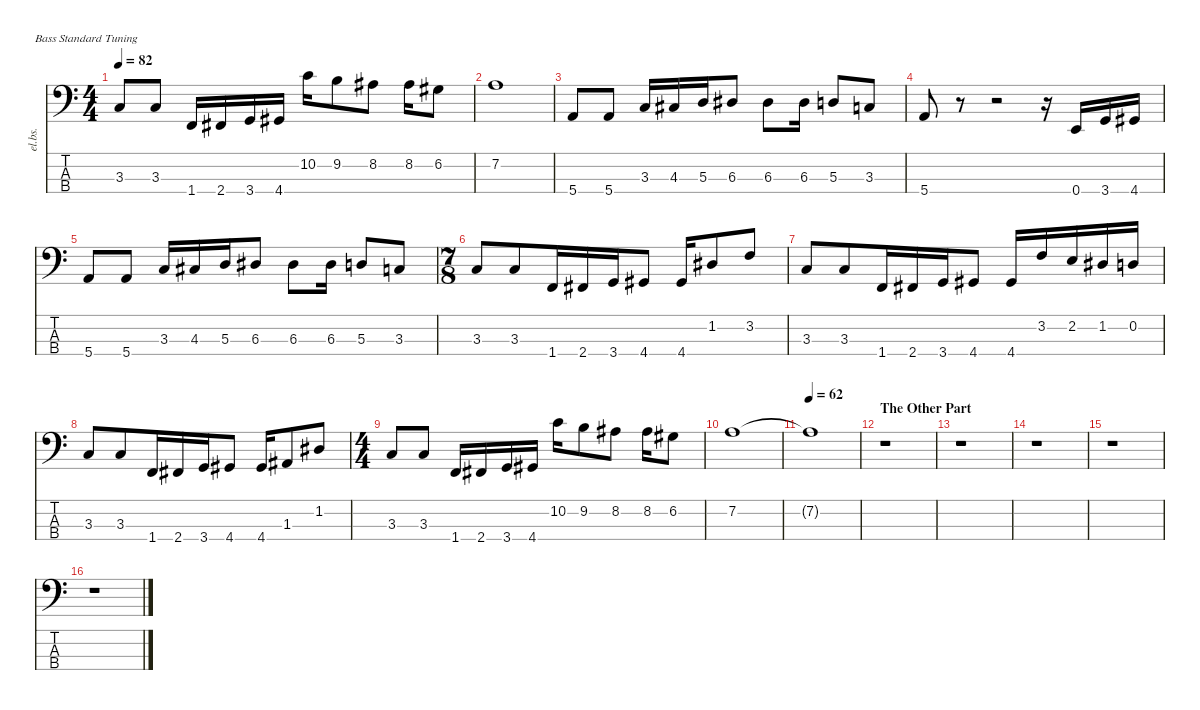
\defaultSystemsLayout 4
\hideDynamics
\bracketExtendMode nobrackets
\track ("Bass (colin)" "el.bs.") {instrument electricbassfinger}
\staff {score tabs}
\tuning (G2 D2 A1 E1)
\ts (4 4)
\tempo 82
\clef f4
\ks c
3.3.8{dy f} 3.3.8 1.4.16 2.4{acc #}.16 3.4.16 4.4{acc #}.16 10.2.16 9.2.8 8.2{acc #}.8 8.2{acc #}.16 6.2{acc #}.8 |
7.2.1 |
5.4.8 5.4.8 3.3.16 4.3{acc #}.16 5.3.16 6.3{acc #}.8 6.3{acc #}.8 6.3{acc #}.16 5.3.8 3.3.8 |
5.4.8 r.8 r.2 r.16 0.4.16 3.4.16 4.4{acc #}.16 |
5.4.8 5.4.8 3.3.16 4.3{acc #}.16 5.3.16 6.3{acc #}.8 6.3{acc #}.8 6.3{acc #}.16 5.3.8 3.3.8 |
\ts (7 8)
3.3.8 3.3.8 1.4.16 2.4{acc #}.16 3.4.16 4.4{acc #}.8 4.4{acc #}.16 1.2{acc #}.8 3.2.8 |
3.3.8 3.3.8 1.4.16 2.4{acc #}.16 3.4.16 4.4{acc #}.8 4.4{acc #}.16 3.2.16 2.2.16 1.2{acc #}.16 0.2.16 |
3.3.8 3.3.8 1.4.16 2.4{acc #}.16 3.4.16 4.4{acc #}.8 4.4{acc #}.16 1.3{acc #}.8 1.2{acc #}.8 |
\ts (4 4)
3.3.8 3.3.8 1.4.16 2.4{acc #}.16 3.4.16 4.4{acc #}.16 10.2.16 9.2.8 8.2{acc #}.8 8.2{acc #}.16 6.2{acc #}.8 |
7.2.1 |
\tempo 62
7.2{t}.1 |
\section ("" "The Other Part")
r.1 |
r.1 |
r.1 |
r.1 |
r.1
